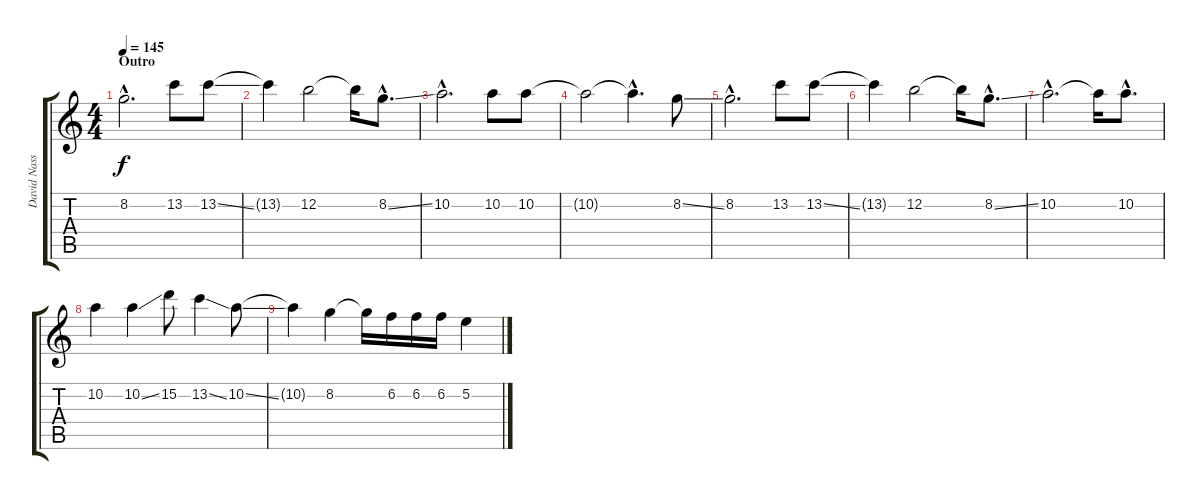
\track ("David Nassie" "David Nass") {instrument overdrivenguitar}
\staff {score tabs}
\tuning (E4 B3 G3 D3 A2 E2) {hide}
\ts (4 4)
\section ("" "Outro")
\tempo 145
\clef g2
\ks c
8.2{hac}.2{d dy f volume 13} 13.2.8 13.2{ss}.8 |
13.2{t}.4 12.2.2 12.2{t}.16 8.2{ss hac}.8{d} |
10.2{hac}.2{d} 10.2.8 10.2.8 |
10.2{t}.2 10.2{hac t}.4{d} 8.2{ss}.8 |
8.2{hac}.2{d} 13.2.8 13.2{ss}.8 |
13.2{t}.4 12.2.2 12.2{t}.16 8.2{ss hac}.8{d} |
10.2{hac}.2{d} 10.2{t}.16 10.2{hac}.8{d} |
10.2.4 10.2{ss}.4 15.2.8 13.2{ss}.4 10.2{ss}.8 |
10.2{t}.4 8.2.4{volume 14} 8.2{t}.16 6.2.16 6.2.16 6.2.16 5.2.4
